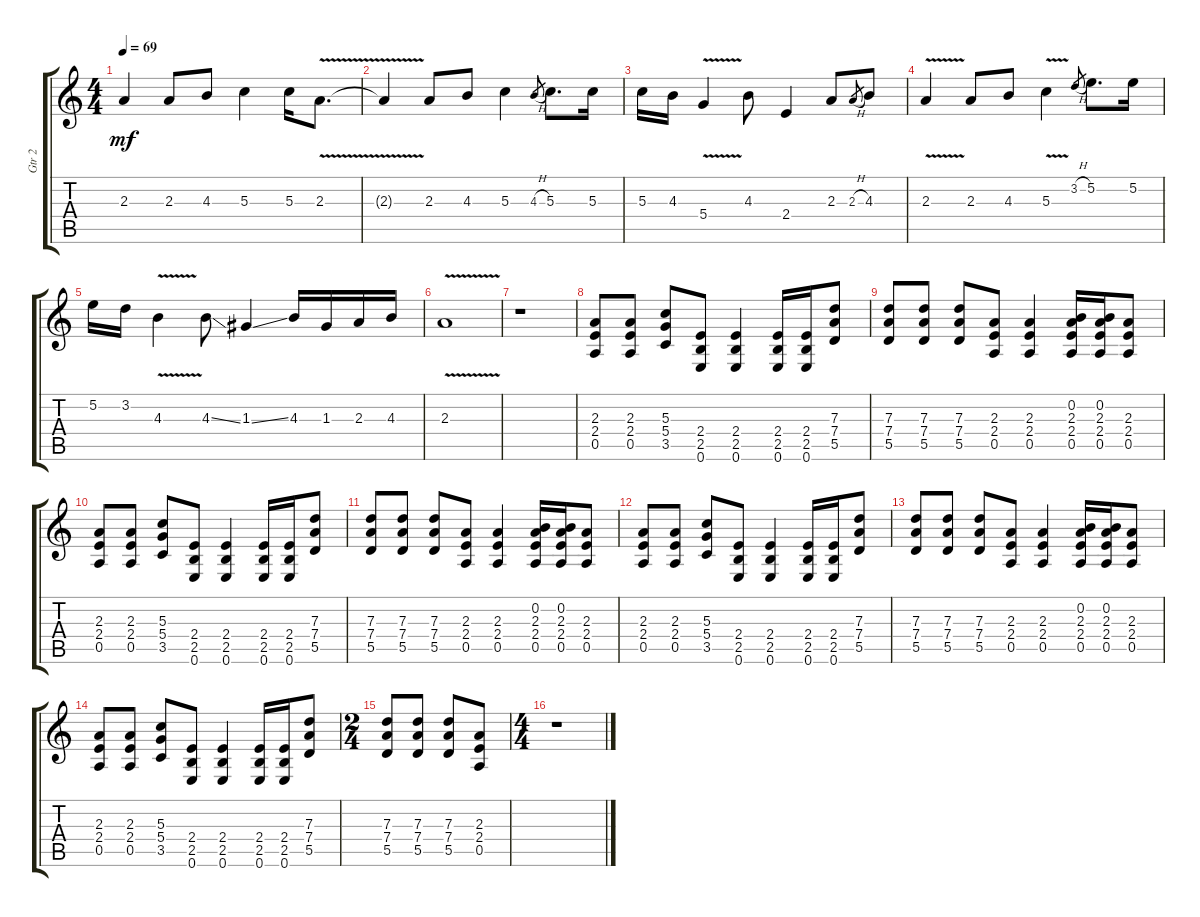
\track ("Gtr 2" "Gtr 2") {instrument distortionguitar}
\staff {score tabs}
\tuning (E4 B3 G3 D3 A2 E2) {hide}
\ts (4 4)
\tempo 69
\clef g2
\ks c
2.3{t}.4{dy mf} 2.3.8 4.3.8 5.3.4 5.3.16 2.3{v}.8{d} |
2.3{t}.4 2.3.8 4.3.8 5.3.4 4.3{h}.8{gr} 5.3.8{d} 5.3.16 |
5.3.16 4.3.16 5.4{v}.4 4.3.8 2.4.4 2.3.8 2.3{h}.8{gr} 4.3.8 |
2.3{v}.4 2.3.8 4.3.8 5.3{v}.4 3.2{h}.8{gr} 5.2.8{d} 5.2.16 |
5.2.16 3.2.16 4.3{v}.4 4.3{ss}.8 1.3{ss}.4 4.3.16 1.3.16 2.3.16 4.3.16 |
2.3{v}.1 |
r.1 |
(2.3 2.4 0.5).8{instrument distortionguitar} (2.3 2.4 0.5).8 (5.3 5.4 3.5).8 (2.4 2.5 0.6).8 (2.4 2.5 0.6).4 (2.4 2.5 0.6).16 (2.4 2.5 0.6).16 (7.3 7.4 5.5).8 |
(7.3 7.4 5.5).8 (7.3 7.4 5.5).8 (7.3 7.4 5.5).8 (2.3 2.4 0.5).8 (2.3 2.4 0.5).4 (0.2 2.3 2.4 0.5).16 (0.2 2.3 2.4 0.5).16 (2.3 2.4 0.5).8 |
(2.3 2.4 0.5).8 (2.3 2.4 0.5).8 (5.3 5.4 3.5).8 (2.4 2.5 0.6).8 (2.4 2.5 0.6).4 (2.4 2.5 0.6).16 (2.4 2.5 0.6).16 (7.3 7.4 5.5).8 |
(7.3 7.4 5.5).8 (7.3 7.4 5.5).8 (7.3 7.4 5.5).8 (2.3 2.4 0.5).8 (2.3 2.4 0.5).4 (0.2 2.3 2.4 0.5).16 (0.2 2.3 2.4 0.5).16 (2.3 2.4 0.5).8 |
(2.3 2.4 0.5).8 (2.3 2.4 0.5).8 (5.3 5.4 3.5).8 (2.4 2.5 0.6).8 (2.4 2.5 0.6).4 (2.4 2.5 0.6).16 (2.4 2.5 0.6).16 (7.3 7.4 5.5).8 |
(7.3 7.4 5.5).8 (7.3 7.4 5.5).8 (7.3 7.4 5.5).8 (2.3 2.4 0.5).8 (2.3 2.4 0.5).4 (0.2 2.3 2.4 0.5).16 (0.2 2.3 2.4 0.5).16 (2.3 2.4 0.5).8 |
(2.3 2.4 0.5).8 (2.3 2.4 0.5).8 (5.3 5.4 3.5).8 (2.4 2.5 0.6).8 (2.4 2.5 0.6).4 (2.4 2.5 0.6).16 (2.4 2.5 0.6).16 (7.3 7.4 5.5).8 |
\ts (2 4)
(7.3 7.4 5.5).8 (7.3 7.4 5.5).8 (7.3 7.4 5.5).8 (2.3 2.4 0.5).8 |
\ts (4 4)
r.1
